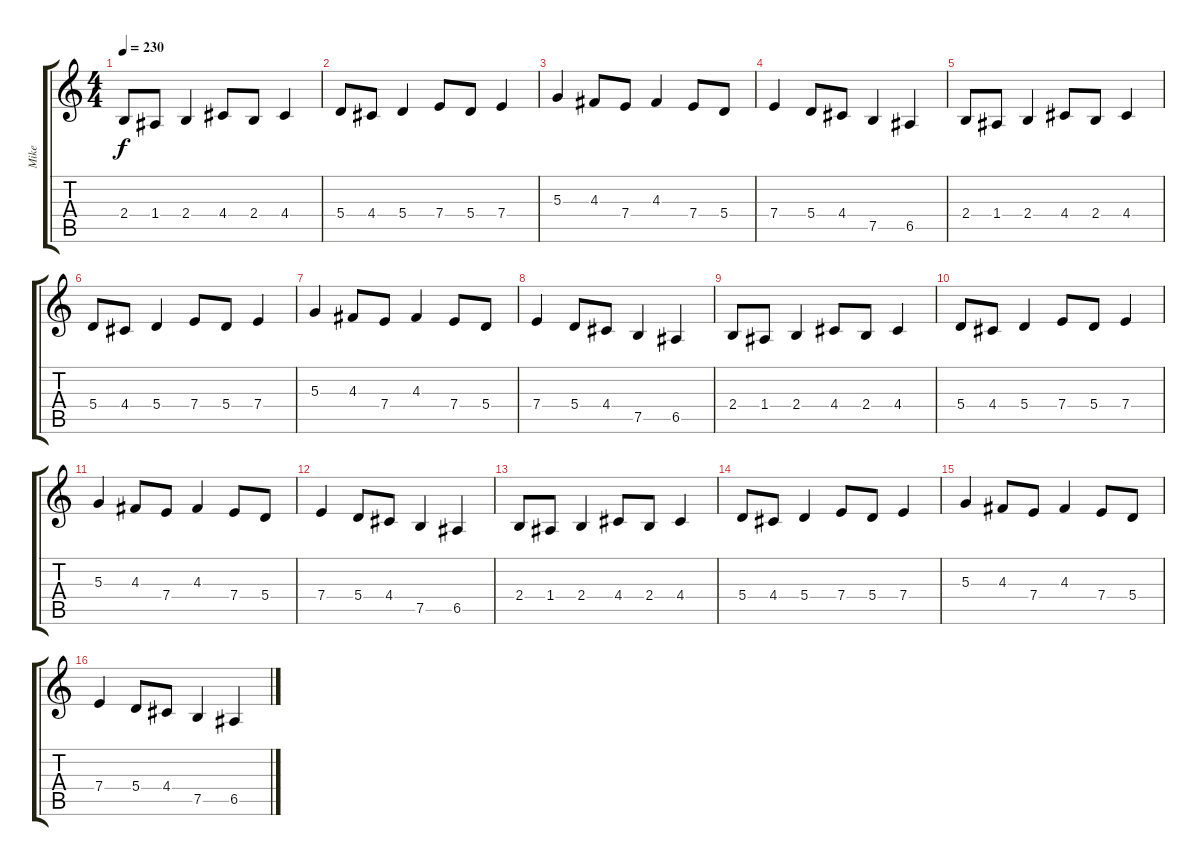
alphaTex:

\track ("Mike" "Mike") {instrument distortionguitar}
\staff {score tabs}
\tuning (B3 Gb3 D3 A2 E2 B1) {hide}
\ts (4 4)
\tempo 230
\tempo 220
\tempo 230
\clef g2
\ks c
2.4.8{dy f instrument distortionguitar} 1.4.8 2.4.4 4.4.8 2.4.8 4.4.4 |
5.4.8 4.4.8 5.4.4 7.4.8 5.4.8 7.4.4 |
5.3.4 4.3.8 7.4.8 4.3.4 7.4.8 5.4.8 |
7.4.4 5.4.8 4.4.8 7.5.4 6.5.4 |
2.4.8 1.4.8 2.4.4 4.4.8 2.4.8 4.4.4 |
5.4.8 4.4.8 5.4.4 7.4.8 5.4.8 7.4.4 |
5.3.4 4.3.8 7.4.8 4.3.4 7.4.8 5.4.8 |
7.4.4 5.4.8 4.4.8 7.5.4 6.5.4 |
2.4.8 1.4.8 2.4.4 4.4.8 2.4.8 4.4.4 |
5.4.8 4.4.8 5.4.4 7.4.8 5.4.8 7.4.4 |
5.3.4 4.3.8 7.4.8 4.3.4 7.4.8 5.4.8 |
7.4.4 5.4.8 4.4.8 7.5.4 6.5.4 |
2.4.8 1.4.8 2.4.4 4.4.8 2.4.8 4.4.4 |
5.4.8 4.4.8 5.4.4 7.4.8 5.4.8 7.4.4 |
5.3.4 4.3.8 7.4.8 4.3.4 7.4.8 5.4.8 |
7.4.4 5.4.8 4.4.8 7.5.4 6.5.4
